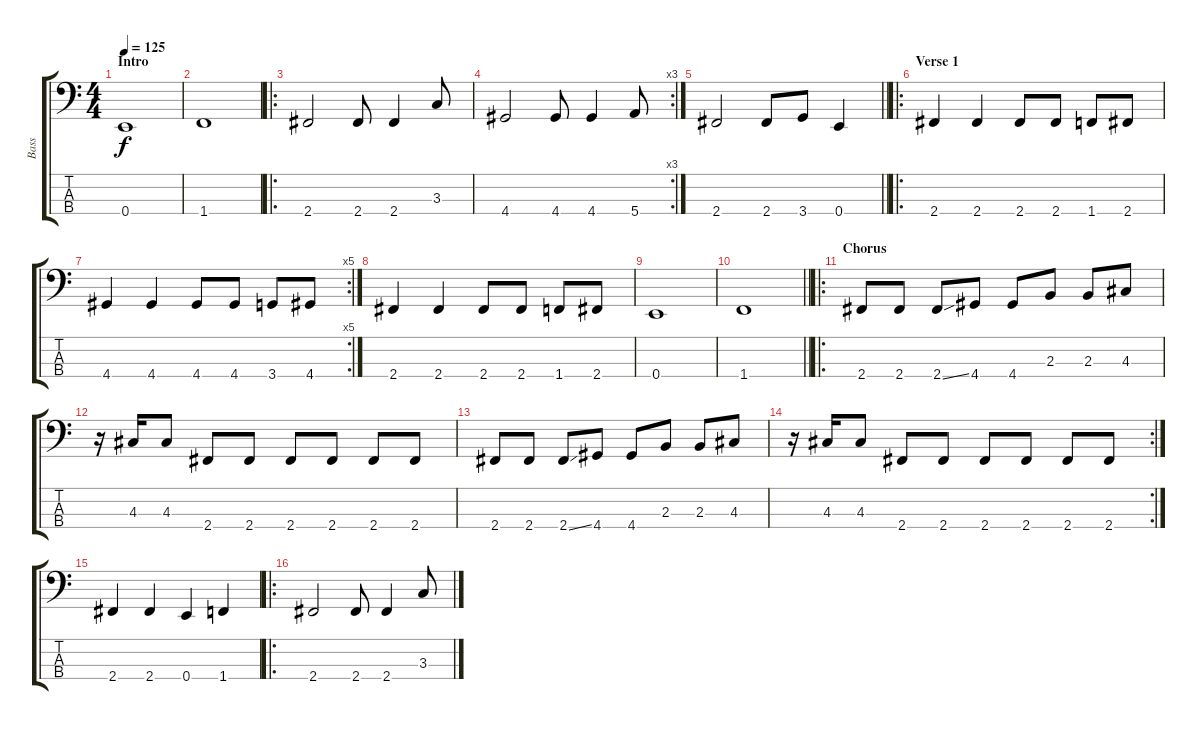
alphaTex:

\track ("Bass" "Bass") {instrument electricbassfinger}
\staff {score tabs}
\tuning (G2 D2 A1 E1) {hide}
\ts (4 4)
\section ("" "Intro")
\tempo 125
\clef f4
\ks c
0.4.1{dy f instrument electricbassfinger} |
1.4.1 |
\ro
2.4.2 2.4.8 2.4.4 3.3.8 |
\rc 3
4.4.2 4.4.8 4.4.4 5.4.8 |
\barLineRight lightlight
2.4.2 2.4.8 3.4.8 0.4.4 |
\ro
\section ("" "Verse 1")
2.4.4 2.4.4 2.4.8 2.4.8 1.4.8 2.4.8 |
\rc 5
4.4.4 4.4.4 4.4.8 4.4.8 3.4.8 4.4.8 |
2.4.4 2.4.4 2.4.8 2.4.8 1.4.8 2.4.8 |
0.4.1 |
\barLineRight lightlight
1.4.1 |
\ro
\section ("" "Chorus")
2.4.8 2.4.8 2.4{ss}.8 4.4.8 4.4.8 2.3.8 2.3.8 4.3.8 |
r.16 4.3.16 4.3.8 2.4.8 2.4.8 2.4.8 2.4.8 2.4.8 2.4.8 |
2.4.8 2.4.8 2.4{ss}.8 4.4.8 4.4.8 2.3.8 2.3.8 4.3.8 |
\rc 2
r.16 4.3.16 4.3.8 2.4.8 2.4.8 2.4.8 2.4.8 2.4.8 2.4.8 |
2.4.4 2.4.4 0.4.4 1.4.4 |
\ro
2.4.2 2.4.8 2.4.4 3.3.8
